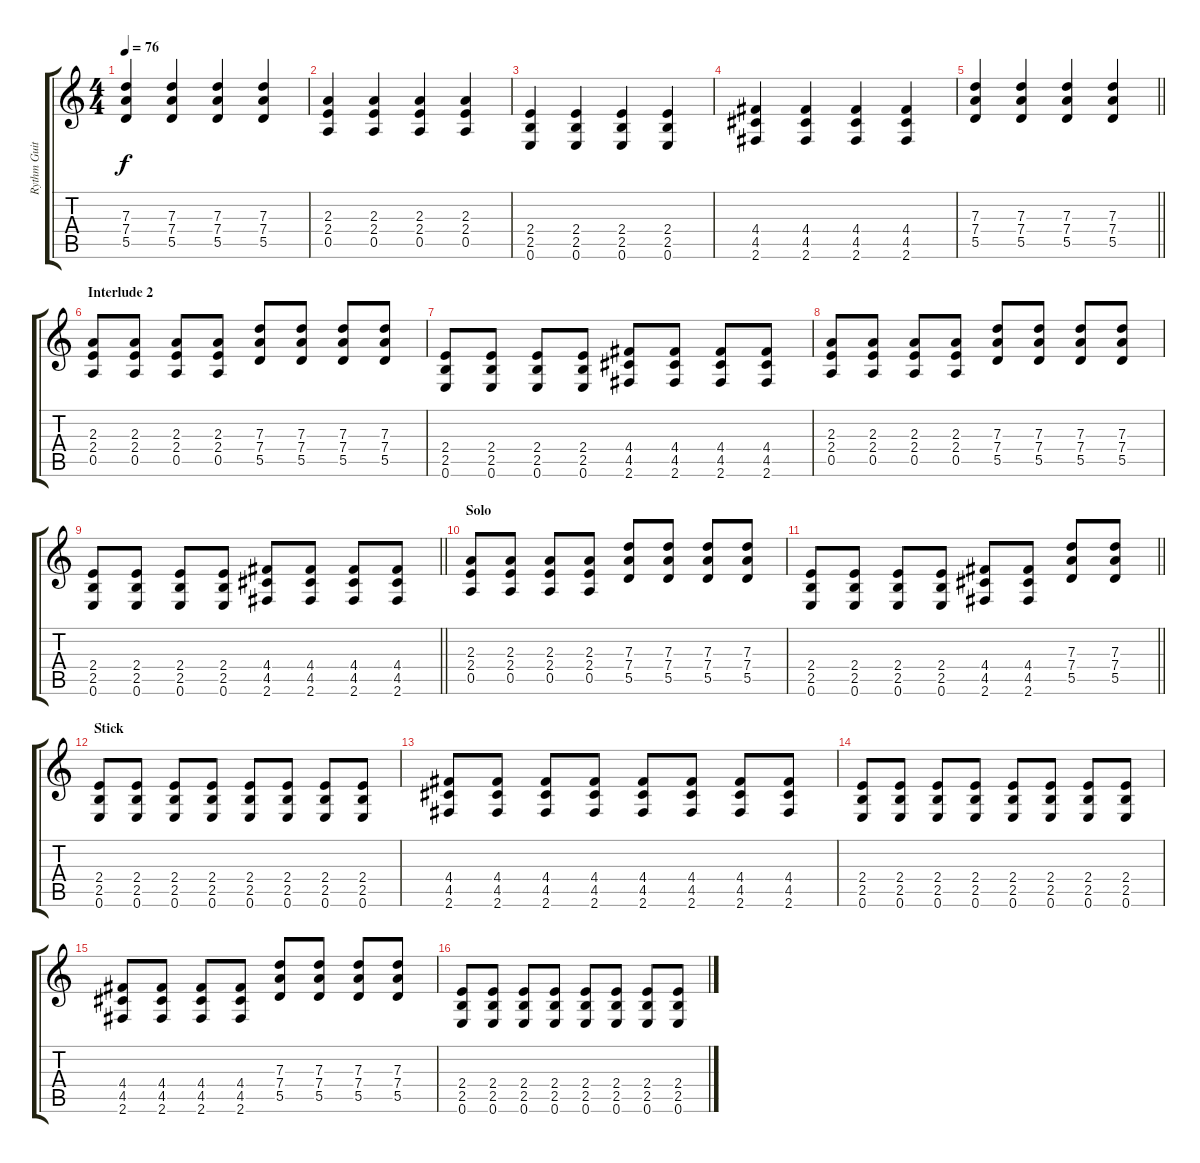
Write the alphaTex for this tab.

\track ("Rythm Guitar 2" "Rythm Guit") {instrument distortionguitar}
\staff {score tabs}
\tuning (E4 B3 G3 D3 A2 E2) {hide}
\ts (4 4)
\tempo 76
\clef g2
\ks c
(7.3 7.4 5.5).4{dy f} (7.3 7.4 5.5).4 (7.3 7.4 5.5).4 (7.3 7.4 5.5).4 |
(2.3 2.4 0.5).4{volume 5} (2.3 2.4 0.5).4 (2.3 2.4 0.5).4 (2.3 2.4 0.5).4 |
(2.4 2.5 0.6).4 (2.4 2.5 0.6).4 (2.4 2.5 0.6).4 (2.4 2.5 0.6).4 |
(4.4 4.5 2.6).4 (4.4 4.5 2.6).4 (4.4 4.5 2.6).4 (4.4 4.5 2.6).4 |
\barLineRight lightlight
(7.3 7.4 5.5).4 (7.3 7.4 5.5).4 (7.3 7.4 5.5).4 (7.3 7.4 5.5).4 |
\section ("" "Interlude 2")
(2.3 2.4 0.5).8{volume 8} (2.3 2.4 0.5).8 (2.3 2.4 0.5).8 (2.3 2.4 0.5).8 (7.3 7.4 5.5).8 (7.3 7.4 5.5).8 (7.3 7.4 5.5).8 (7.3 7.4 5.5).8 |
(2.4 2.5 0.6).8 (2.4 2.5 0.6).8 (2.4 2.5 0.6).8 (2.4 2.5 0.6).8 (4.4 4.5 2.6).8 (4.4 4.5 2.6).8 (4.4 4.5 2.6).8 (4.4 4.5 2.6).8 |
(2.3 2.4 0.5).8{volume 8} (2.3 2.4 0.5).8 (2.3 2.4 0.5).8 (2.3 2.4 0.5).8 (7.3 7.4 5.5).8 (7.3 7.4 5.5).8 (7.3 7.4 5.5).8 (7.3 7.4 5.5).8 |
\barLineRight lightlight
(2.4 2.5 0.6).8 (2.4 2.5 0.6).8 (2.4 2.5 0.6).8 (2.4 2.5 0.6).8 (4.4 4.5 2.6).8 (4.4 4.5 2.6).8 (4.4 4.5 2.6).8 (4.4 4.5 2.6).8 |
\section ("" "Solo")
(2.3 2.4 0.5).8{volume 8} (2.3 2.4 0.5).8 (2.3 2.4 0.5).8 (2.3 2.4 0.5).8 (7.3 7.4 5.5).8 (7.3 7.4 5.5).8 (7.3 7.4 5.5).8 (7.3 7.4 5.5).8 |
\barLineRight lightlight
(2.4 2.5 0.6).8 (2.4 2.5 0.6).8 (2.4 2.5 0.6).8 (2.4 2.5 0.6).8 (4.4 4.5 2.6).8 (4.4 4.5 2.6).8 (7.3 7.4 5.5).8 (7.3 7.4 5.5).8 |
\section ("" "Stick")
(2.4 2.5 0.6).8{volume 7} (2.4 2.5 0.6).8 (2.4 2.5 0.6).8 (2.4 2.5 0.6).8 (2.4 2.5 0.6).8 (2.4 2.5 0.6).8 (2.4 2.5 0.6).8 (2.4 2.5 0.6).8 |
(4.4 4.5 2.6).8 (4.4 4.5 2.6).8 (4.4 4.5 2.6).8 (4.4 4.5 2.6).8 (4.4 4.5 2.6).8 (4.4 4.5 2.6).8 (4.4 4.5 2.6).8 (4.4 4.5 2.6).8 |
(2.4 2.5 0.6).8 (2.4 2.5 0.6).8 (2.4 2.5 0.6).8 (2.4 2.5 0.6).8 (2.4 2.5 0.6).8 (2.4 2.5 0.6).8 (2.4 2.5 0.6).8 (2.4 2.5 0.6).8 |
(4.4 4.5 2.6).8 (4.4 4.5 2.6).8 (4.4 4.5 2.6).8 (4.4 4.5 2.6).8 (7.3 7.4 5.5).8 (7.3 7.4 5.5).8 (7.3 7.4 5.5).8 (7.3 7.4 5.5).8 |
(2.4 2.5 0.6).8 (2.4 2.5 0.6).8 (2.4 2.5 0.6).8 (2.4 2.5 0.6).8 (2.4 2.5 0.6).8 (2.4 2.5 0.6).8 (2.4 2.5 0.6).8 (2.4 2.5 0.6).8
